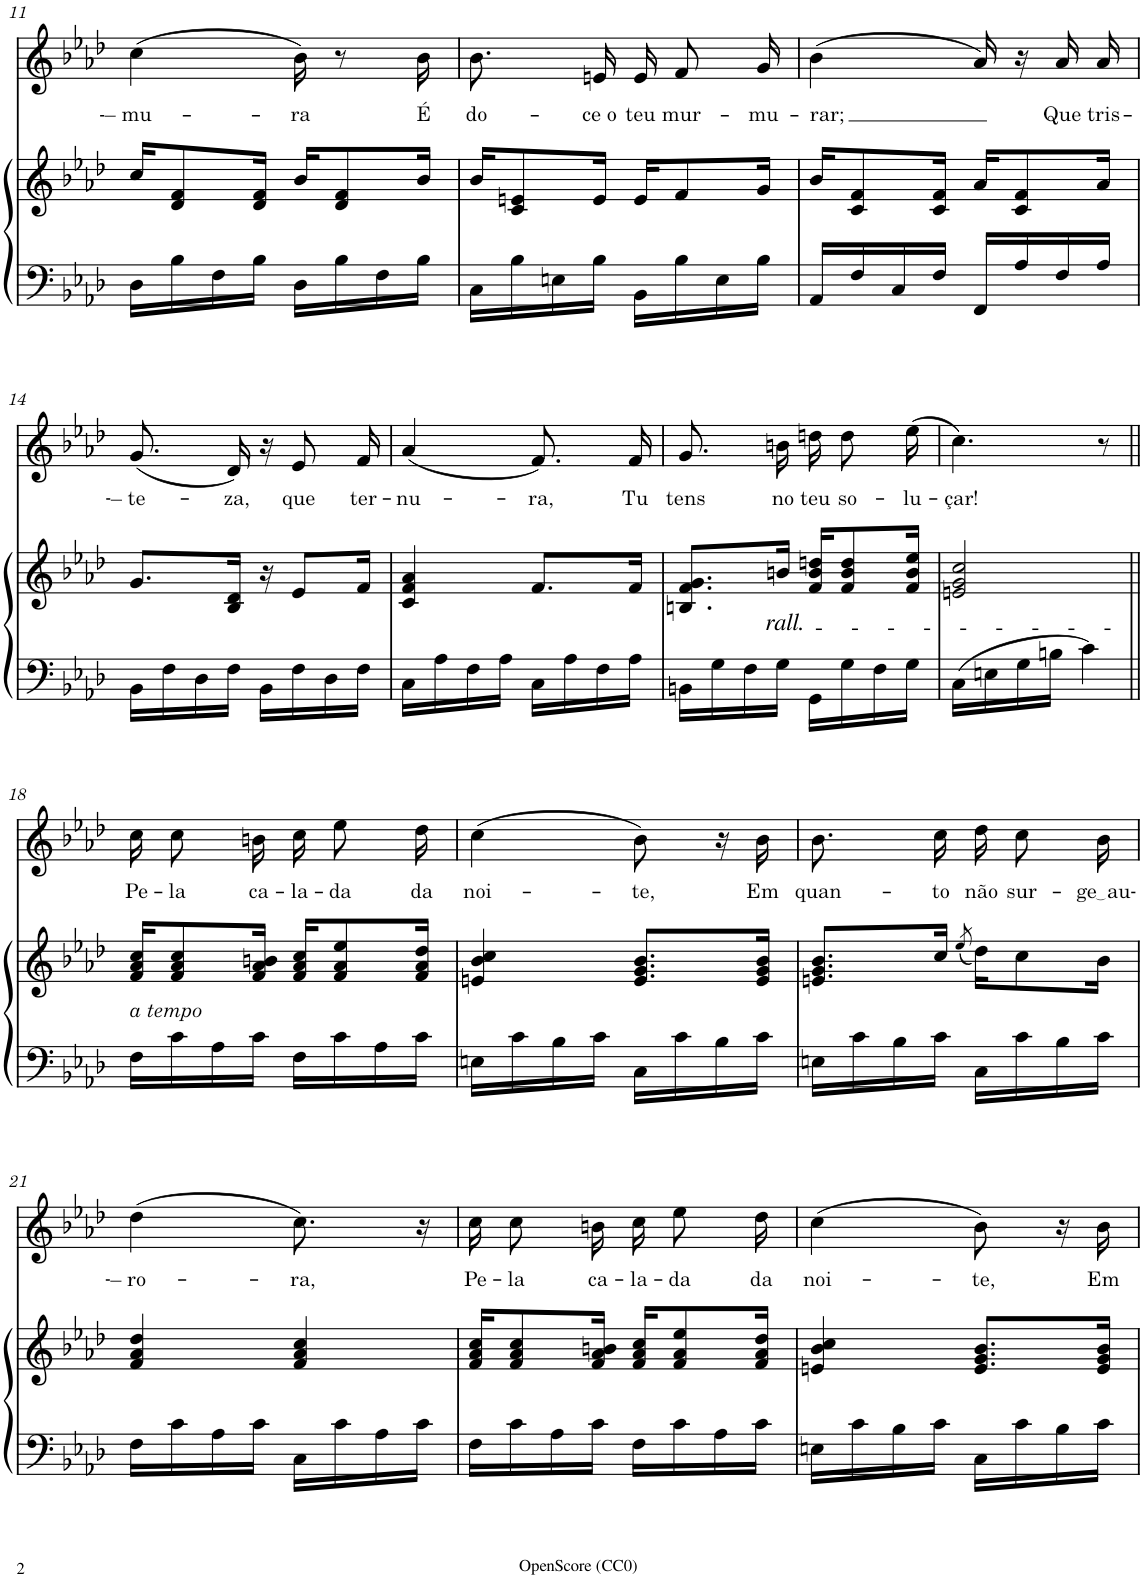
**kern	**kern	**kern	**text
*part2	*part2	*part1	*part1
*staff3	*staff2	*staff1	*staff1
*I"Piano	*	*I"Canto Voice	*
*I'Pno	*	*	*
!!LO:PB:g=z
*clefF4	*clefG2	*clefG2	*
*k[b-e-a-d-]	*k[b-e-a-d-]	*k[b-e-a-d-]	*
*M2/4	*M2/4	*M2/4	*
=11	=11	=11	=11
!	!	!	!LO:LY:b
16D-\LL	16cc/KL	(4cc\	-– mu-
16B-\	8d-/ 8f/	.	.
16F\	.	.	.
16B-\JJ	16d-/ 16f/Jk	.	.
!	!	!	!LO:LY:b
16D-\LL	16b-/KL	16b-\)	-ra
16B-\	8d-/ 8f/	8r	.
16F\	.	.	.
!	!	!	!LO:LY:b
16B-\JJ	16b-/Jk	16b-\	É
=12	=12	=12	=12
!	!	!	!LO:LY:b
16C\LL	16b-/KL	8.b-/L	do-
16B-\	8c/ 8en/	.	.
16En\	.	.	.
!	!	!	!LO:LY:b
16B-\JJ	16e/Jk	16en/Jk	-ce o
!	!	!	!LO:LY:b
16BB-\LL	16e/KL	16e/KL	teu
!	!	!	!LO:LY:b
16B-\	8f/	8f/	mur-
16E\	.	.	.
!	!	!	!LO:LY:b
16B-\JJ	16g/Jk	16g/Jk	-mu-
=13	=13	=13	=13
!	!	!	!LO:LY:b
16AA-/LL	16b-/KL	(4b-\	-rar;
16F/	8c/ 8f/	.	.
16C/	.	.	.
16F/JJ	16c/ 16f/Jk	.	.
16FF/LL	16a-/KL	16a-/)	.
16A-/	8c/ 8f/	16r	.
!	!	!	!LO:LY:b
16F/	.	16a-/LL	Que
!	!	!	!LO:LY:b
16A-/JJ	16a-/Jk	16a-/JJ	tris-
!!LO:LB:g=z
=14	=14	=14	=14
!	!	!	!LO:LY:b
16BB-\LL	8.g/L	(8.g/L	-– te-
16F\	.	.	.
16D-\	.	.	.
!	!	!	!LO:LY:b
16F\JJ	16B-/ 16d-/Jk	16d-/Jk)	-za,
16BB-\LL	16r	16r	.
!	!	!	!LO:LY:b
16F\	8e-/L	8e-/L	que
16D-\	.	.	.
!	!	!	!LO:LY:b
16F\JJ	16f/Jk	16f/Jk	ter-
=15	=15	=15	=15
!	!	!	!LO:LY:b
16C\LL	4c/ 4f/ 4a-/	(4a-/	-nu-
16A-\	.	.	.
16F\	.	.	.
16A-\JJ	.	.	.
!	!	!	!LO:LY:b
16C\LL	8.f/L	8.f/L)	-ra,
16A-\	.	.	.
16F\	.	.	.
!	!	!	!LO:LY:b
16A-\JJ	16f/Jk	16f/Jk	Tu
=16	=16	=16	=16
!	!	!	!LO:LY:b
16BBn\LL	8.Bn/ 8.f/ 8.g/L	8.g/L	tens
16G\	.	.	.
16F\	.	.	.
!	!LO:TX:b:t=rall.	!	!
!	!	!	!LO:LY:b
16G\JJ	16bn/Jk	16bn/Jk	no
!	!	!	!LO:LY:b
16GG\LL	16f/ 16b/ 16ddn/KL	16ddn\KL	teu
!	!	!	!LO:LY:b
16G\	8f/ 8b/ 8dd/	8dd\	so-
16F\	.	.	.
!	!	!	!LO:LY:b
16G\JJ	16f/ 16b/ 16ee-/Jk	(16ee-\Jk	-lu-
=17	=17	=17	=17
!	!	!	!LO:LY:b
16C\LL	2en/ 2g/ 2cc/	4.cc\)	-çar!
16En\	.	.	.
16G\	.	.	.
16Bn\JJ	.	.	.
4c\	.	.	.
.	.	8r	.
!!LO:LB:g=z
=18||	=18||	=18||	=18||
!	!LO:TX:b:i:t=a tempo	!	!
!	!	!	!LO:LY:b
16F\LL	16f/ 16a-/ 16cc/KL	16cc\KL	Pe-
!	!	!	!LO:LY:b
16c\	8f/ 8a-/ 8cc/	8cc\	-la
16A-\	.	.	.
!	!	!	!LO:LY:b
16c\JJ	16f/ 16a-/ 16bn/Jk	16bn\Jk	ca-
!	!	!	!LO:LY:b
16F\LL	16f/ 16a-/ 16cc/KL	16cc\KL	-la-
!	!	!	!LO:LY:b
16c\	8f/ 8a-/ 8ee-/	8ee-\	-da
16A-\	.	.	.
!	!	!	!LO:LY:b
16c\JJ	16f/ 16a-/ 16dd-/Jk	16dd-\Jk	da
=19	=19	=19	=19
!	!	!	!LO:LY:b
16En\LL	4en/ 4b-/ 4cc/	(4cc\	noi-
16c\	.	.	.
16B-\	.	.	.
16c\JJ	.	.	.
!	!	!	!LO:LY:b
16C\LL	8.e/ 8.g/ 8.b-/L	8b-\)	-te,
16c\	.	.	.
16B-\	.	16r	.
!	!	!	!LO:LY:b
16c\JJ	16e/ 16g/ 16b-/Jk	16b-\	Em
=20	=20	=20	=20
!	!	!	!LO:LY:b
16En\LL	8.en/ 8.g/ 8.b-/L	8.b-\L	quan-
16c\	.	.	.
16B-\	.	.	.
!	!	!	!LO:LY:b
16c\JJ	16cc/Jk	16cc\Jk	-to
.	(8qee-/	.	.
!	!	!	!LO:LY:b
16C\LL	16dd-\KL)	16dd-\KL	não
!	!	!	!LO:LY:b
16c\	8cc\	8cc\	sur-
16B-\	.	.	.
!	!	!	!LO:LY:b
16c\JJ	16b-\Jk	16b-\Jk	ge au
!!LO:LB:g=z
=21	=21	=21	=21
!	!	!	!LO:LY:b
16F\LL	4f/ 4a-/ 4dd-/	(4dd-\	-– ro-
16c\	.	.	.
16A-\	.	.	.
16c\JJ	.	.	.
!	!	!	!LO:LY:b
16C\LL	4f/ 4a-/ 4cc/	8.cc\)	-ra,
16c\	.	.	.
16A-\	.	.	.
16c\JJ	.	16r	.
=22	=22	=22	=22
!	!	!	!LO:LY:b
16F\LL	16f/ 16a-/ 16cc/KL	16cc\KL	Pe-
!	!	!	!LO:LY:b
16c\	8f/ 8a-/ 8cc/	8cc\	-la
16A-\	.	.	.
!	!	!	!LO:LY:b
16c\JJ	16f/ 16a-/ 16bn/Jk	16bn\Jk	ca-
!	!	!	!LO:LY:b
16F\LL	16f/ 16a-/ 16cc/KL	16cc\KL	-la-
!	!	!	!LO:LY:b
16c\	8f/ 8a-/ 8ee-/	8ee-\	-da
16A-\	.	.	.
!	!	!	!LO:LY:b
16c\JJ	16f/ 16a-/ 16dd-/Jk	16dd-\Jk	da
=23	=23	=23	=23
!	!	!	!LO:LY:b
16En\LL	4en/ 4b-/ 4cc/	(4cc\	noi-
16c\	.	.	.
16B-\	.	.	.
16c\JJ	.	.	.
!	!	!	!LO:LY:b
16C\LL	8.e/ 8.g/ 8.b-/L	8b-\)	-te,
16c\	.	.	.
16B-\	.	16r	.
!	!	!	!LO:LY:b
16c\JJ	16e/ 16g/ 16b-/Jk	16b-\	Em
=	=	=	=
*-	*-	*-	*-
